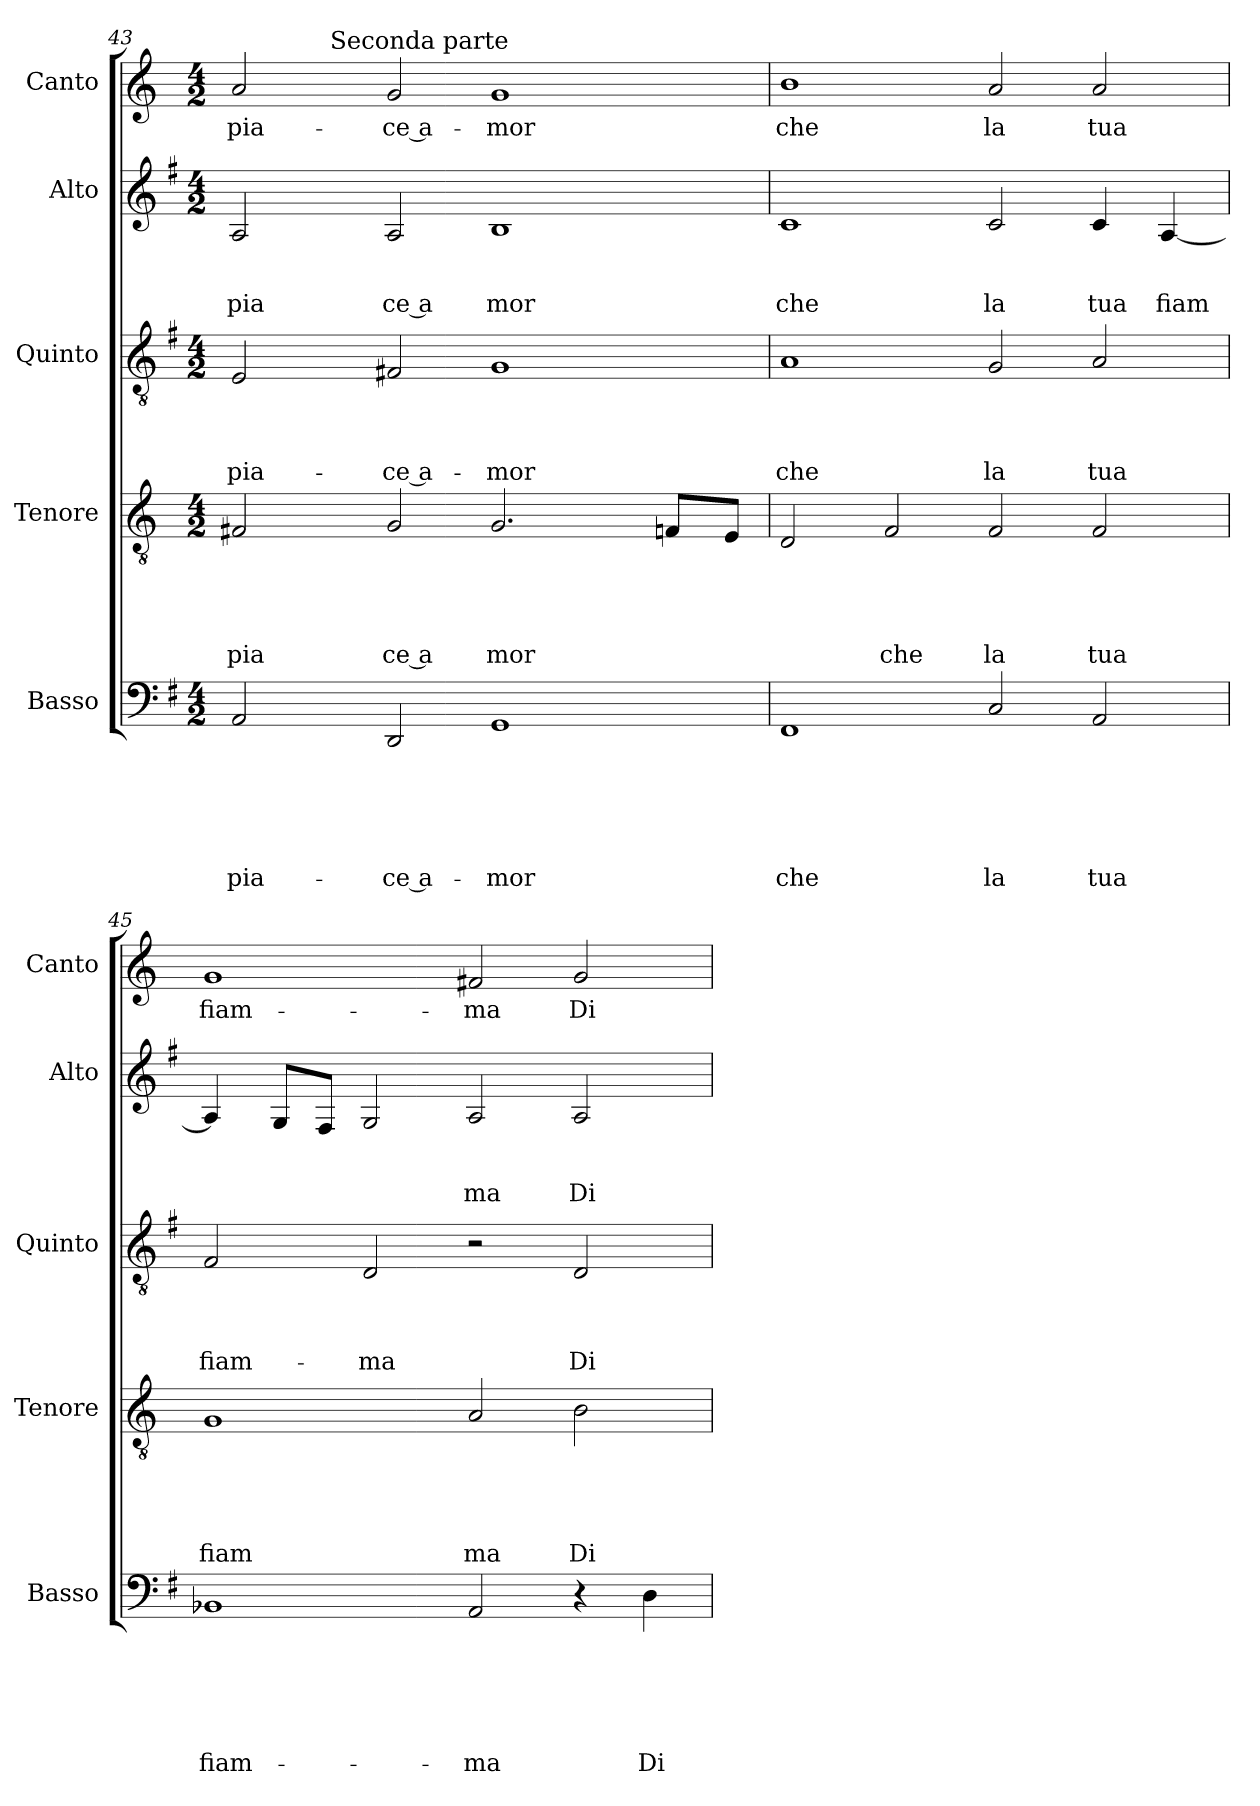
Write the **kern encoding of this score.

**kern	**text	**text	**text	**text	**text	**text	**kern	**text	**text	**text	**text	**text	**kern	**text	**text	**text	**text	**kern	**text	**text	**text	**kern	**text
*part5	*part5	*part5	*part5	*part5	*part5	*part5	*part4	*part4	*part4	*part4	*part4	*part4	*part3	*part3	*part3	*part3	*part3	*part2	*part2	*part2	*part2	*part1	*part1
*staff5	*staff5	*staff5	*staff5	*staff5	*staff5	*staff5	*staff4	*staff4	*staff4	*staff4	*staff4	*staff4	*staff3	*staff3	*staff3	*staff3	*staff3	*staff2	*staff2	*staff2	*staff2	*staff1	*staff1
*I"Basso	*	*	*	*	*	*	*I"Tenore	*	*	*	*	*	*I"Quinto	*	*	*	*	*I"Alto	*	*	*	*I"Canto	*
*I'Basso	*	*	*	*	*	*	*I'Tenore	*	*	*	*	*	*I'Quinto	*	*	*	*	*I'Alto	*	*	*	*I'Canto	*
*clefF4	*	*	*	*	*	*	*clefGv2	*	*	*	*	*	*clefGv2	*	*	*	*	*clefG2	*	*	*	*clefG2	*
*ITrd-3c-5	*	*	*	*	*	*	*	*	*	*	*	*	*ITrd-3c-5	*	*	*	*	*ITrd-3c-5	*	*	*	*	*
*k[]	*	*	*	*	*	*	*k[]	*	*	*	*	*	*k[]	*	*	*	*	*k[]	*	*	*	*k[]	*
*C:	*	*	*	*	*	*	*C:	*	*	*	*	*	*C:	*	*	*	*	*C:	*	*	*	*C:	*
*M4/2	*	*	*	*	*	*	*M4/2	*	*	*	*	*	*M4/2	*	*	*	*	*M4/2	*	*	*	*M4/2	*
=43	=43	=43	=43	=43	=43	=43	=43	=43	=43	=43	=43	=43	=43	=43	=43	=43	=43	=43	=43	=43	=43	=43	=43
!	!	!	!	!	!	!LO:LY:b	!	!	!	!	!	!LO:LY:b	!	!	!	!	!LO:LY:b	!	!	!	!LO:LY:b	!	!LO:LY:b
*	*	*	*	*	*	*	*	*	*	*	*	*	*	*	*	*	*	*	*	*	*	*^	*
2D/	.	.	.	.	.	pia-	2F#X/	.	.	.	.	pia	2A/	.	.	.	pia-	2d/	.	.	pia	2a/	4ryy	pia-
.	.	.	.	.	.	.	.	.	.	.	.	.	.	.	.	.	.	.	.	.	.	.	16ryy	.
!	!	!	!	!	!	!	!	!	!	!	!	!	!	!	!	!	!	!	!	!	!	!	!LO:TX:a:t=Seconda parte	!
.	.	.	.	.	.	.	.	.	.	.	.	.	.	.	.	.	.	.	.	.	.	.	1ryy	.
!	!	!	!	!	!	!LO:LY:b:rj	!	!	!	!	!	!LO:LY:b:rj	!	!	!	!	!LO:LY:b:rj	!	!	!	!LO:LY:b:rj	!	!	!LO:LY:b:rj
2GG/	.	.	.	.	.	-ce a-	2G/	.	.	.	.	ce a	2Bn/	.	.	.	-ce a-	2d/	.	.	ce a	2g/	.	-ce a-
!	!	!	!	!	!	!LO:LY:b	!	!	!	!	!	!LO:LY:b	!	!	!	!	!LO:LY:b	!	!	!	!LO:LY:b	!	!	!LO:LY:b
1C	.	.	.	.	.	-mor	2.G/	.	.	.	.	mor	1c	.	.	.	-mor	1e	.	.	mor	1g	.	-mor
.	.	.	.	.	.	.	.	.	.	.	.	.	.	.	.	.	.	.	.	.	.	.	2ryy	.
.	.	.	.	.	.	.	8Fn/L	.	.	.	.	.	.	.	.	.	.	.	.	.	.	.	.	.
.	.	.	.	.	.	.	.	.	.	.	.	.	.	.	.	.	.	.	.	.	.	.	8.ryy	.
.	.	.	.	.	.	.	8E/J	.	.	.	.	.	.	.	.	.	.	.	.	.	.	.	.	.
=44	=44	=44	=44	=44	=44	=44	=44	=44	=44	=44	=44	=44	=44	=44	=44	=44	=44	=44	=44	=44	=44	=44	=44	=44
!	!	!	!	!	!	!LO:LY:b	!	!	!	!	!	!	!	!	!	!	!LO:LY:b	!	!	!	!LO:LY:b	!	!	!LO:LY:b
*	*	*	*	*	*	*	*	*	*	*	*	*	*	*	*	*	*	*	*	*	*	*v	*v	*
1BB	.	.	.	.	.	che	2D/	.	.	.	.	.	1d	.	.	.	che	1f	.	.	che	1b	che
!	!	!	!	!	!	!	!	!	!	!	!	!LO:LY:b	!	!	!	!	!	!	!	!	!	!	!
.	.	.	.	.	.	.	2F/	.	.	.	.	che	.	.	.	.	.	.	.	.	.	.	.
!	!	!	!	!	!	!LO:LY:b	!	!	!	!	!	!LO:LY:b	!	!	!	!	!LO:LY:b	!	!	!	!LO:LY:b	!	!LO:LY:b
2F/	.	.	.	.	.	la	2F/	.	.	.	.	la	2c/	.	.	.	la	2f/	.	.	la	2a/	la
!	!	!	!	!	!	!LO:LY:b	!	!	!	!	!	!LO:LY:b	!	!	!	!	!LO:LY:b	!	!	!	!LO:LY:b	!	!LO:LY:b
2D/	.	.	.	.	.	tua	2F/	.	.	.	.	tua	2d/	.	.	.	tua	4f/	.	.	tua	2a/	tua
!	!	!	!	!	!	!	!	!	!	!	!	!	!	!	!	!	!	!	!	!	!LO:LY:b	!	!
.	.	.	.	.	.	.	.	.	.	.	.	.	.	.	.	.	.	[<4d/	.	.	fiam	.	.
=45	=45	=45	=45	=45	=45	=45	=45	=45	=45	=45	=45	=45	=45	=45	=45	=45	=45	=45	=45	=45	=45	=45	=45
!	!	!	!	!	!	!LO:LY:b	!	!	!	!	!	!LO:LY:b	!	!	!	!	!LO:LY:b	!	!	!	!	!	!LO:LY:b
1E-X	.	.	.	.	.	fiam-	1G	.	.	.	.	fiam	2B/	.	.	.	fiam-	4d/]	.	.	.	1g	fiam-
.	.	.	.	.	.	.	.	.	.	.	.	.	.	.	.	.	.	8c/L	.	.	.	.	.
.	.	.	.	.	.	.	.	.	.	.	.	.	.	.	.	.	.	8B/J	.	.	.	.	.
!	!	!	!	!	!	!	!	!	!	!	!	!	!	!	!	!	!LO:LY:b	!	!	!	!	!	!
.	.	.	.	.	.	.	.	.	.	.	.	.	2G/	.	.	.	-ma	2c/	.	.	.	.	.
!	!	!	!	!	!	!LO:LY:b	!	!	!	!	!	!LO:LY:b	!	!	!	!	!	!	!	!	!LO:LY:b	!	!LO:LY:b
2D/	.	.	.	.	.	-ma	2A/	.	.	.	.	ma	2r	.	.	.	.	2d/	.	.	ma	2f#X/	-ma
!	!	!	!	!	!	!	!	!	!	!	!	!LO:LY:b	!	!	!	!	!LO:LY:b	!	!	!	!LO:LY:b	!	!LO:LY:b
4r	.	.	.	.	.	.	2B\	.	.	.	.	Di	2G/	.	.	.	Di	2d/	.	.	Di	2g/	Di
!	!	!	!	!	!	!LO:LY:b	!	!	!	!	!	!	!	!	!	!	!	!	!	!	!	!	!
4G\	.	.	.	.	.	Di	.	.	.	.	.	.	.	.	.	.	.	.	.	.	.	.	.
=	=	=	=	=	=	=	=	=	=	=	=	=	=	=	=	=	=	=	=	=	=	=	=
*-	*-	*-	*-	*-	*-	*-	*-	*-	*-	*-	*-	*-	*-	*-	*-	*-	*-	*-	*-	*-	*-	*-	*-
